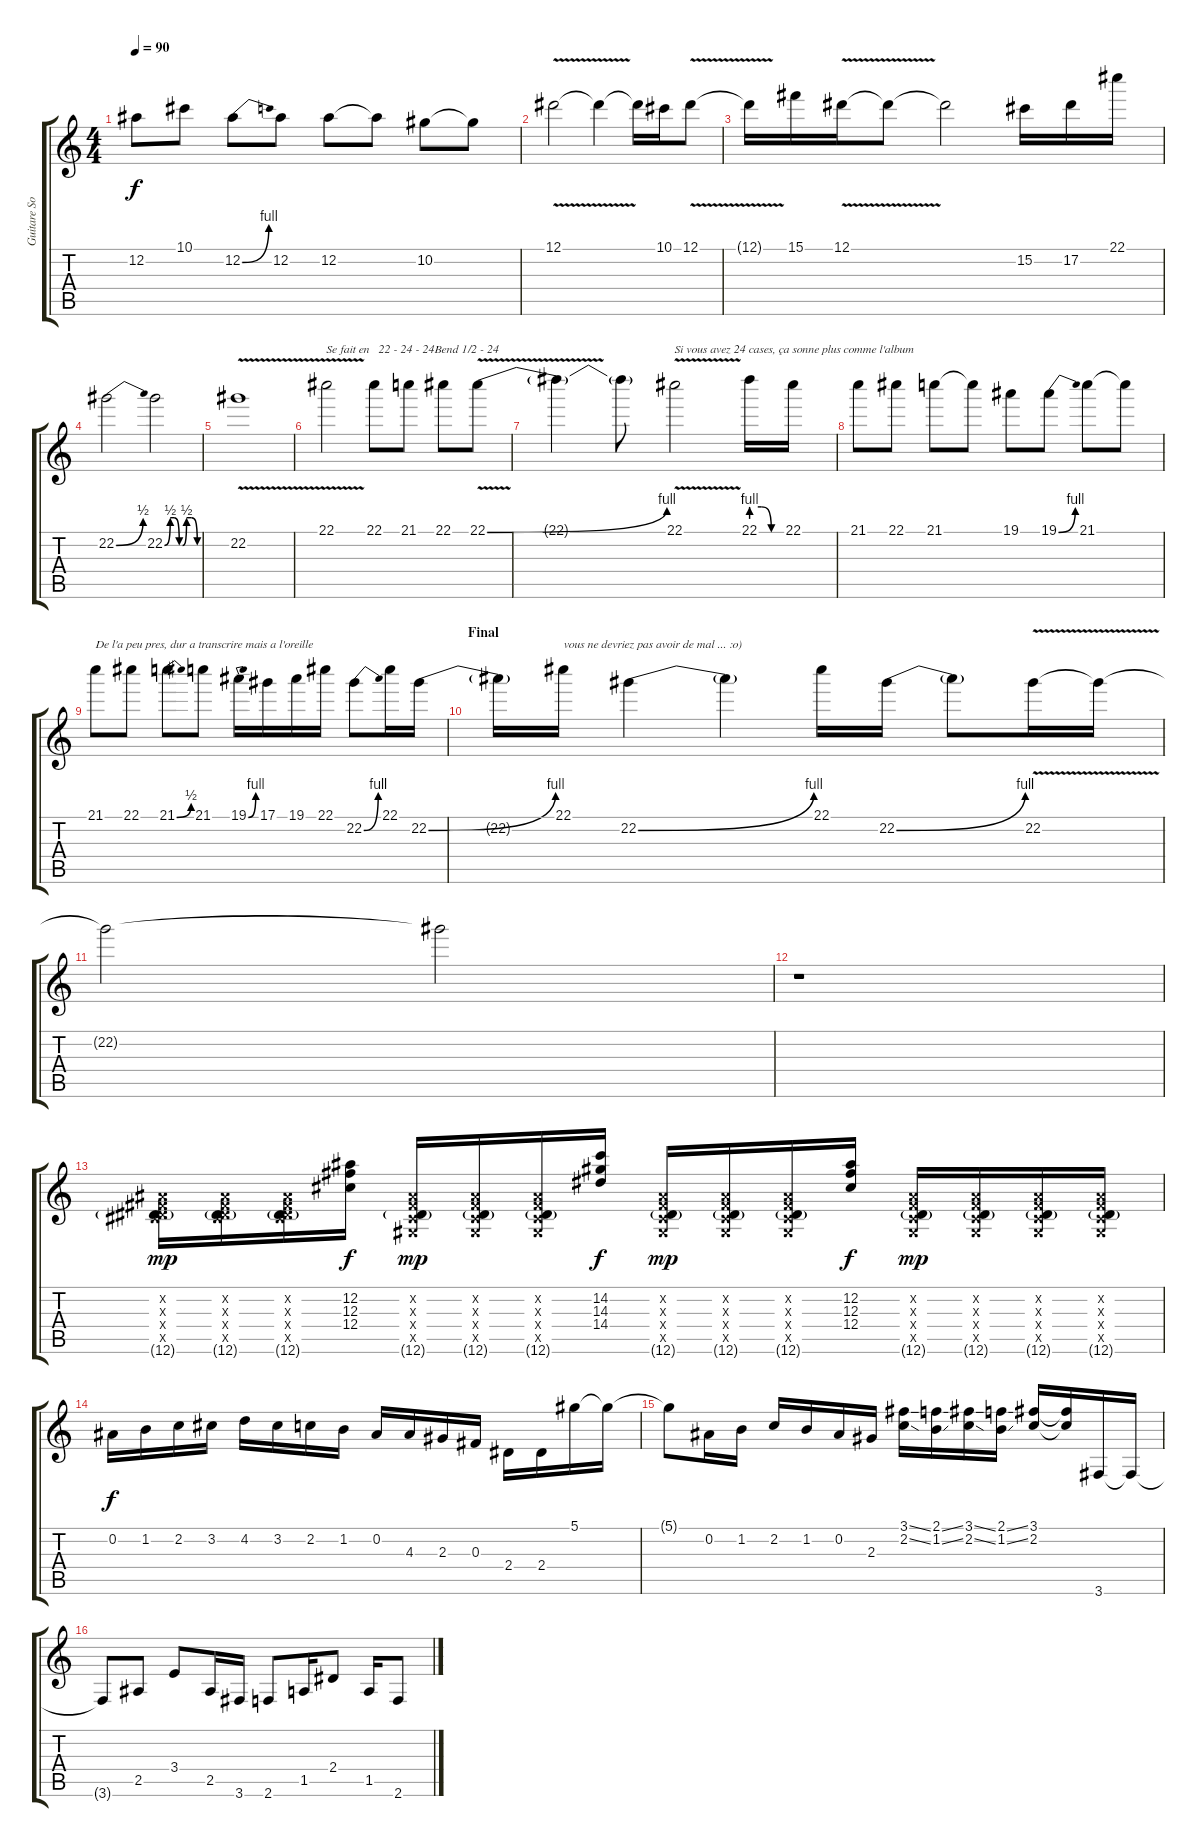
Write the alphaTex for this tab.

\track ("Guitare Solo" "Guitare So") {instrument overdrivenguitar}
\staff {score tabs}
\tuning (Eb4 Bb3 Gb3 Db3 Ab2 Eb2) {hide}
\ts (4 4)
\tempo 90
\clef g2
\ks c
12.2{t}.8{dy f} 10.1.8 12.2{be (bend 0 0 60 4)}.8 12.2.8 12.2.8 12.2{t}.8 10.2.8 10.2{t}.8 |
12.1{v}.2 12.1{t}.4 12.1{t}.16 10.1.16 12.1{v}.8 |
12.1{t}.16 15.1.16 12.1{v}.16 12.1{t}.8 12.1{t}.2 15.2.16 17.2.16 22.1.16 |
22.2{be (bend 0 0 60 2)}.2 22.2{be (custom 0 0 10 2 17 2 26 0 32 0 39 2 48 2 58 0 60 0)}.2 |
22.2{v}.1 |
22.1{v}.2{txt "Se fait en   22 - 24 - 24Bend 1/2 - 24"} 22.1.8 21.1.8 22.1.8 22.1{be (bend 0 0 60 4) v}.8 |
22.1{t}.4 22.1{t}.8 22.1{v}.2{txt "Si vous avez 24 cases, ça sonne plus comme l'album"} 22.1{be (custom 0 4 20 4 40 0 60 0)}.16 22.1.16 |
21.1.8 22.1.8 21.1.8 21.1{t}.8 19.1.8 19.1{be (bend 0 0 60 4)}.8 21.1.8 21.1{t}.8 |
21.1.8{txt "De l'a peu pres, dur a transcrire mais a l'oreille"} 22.1.8 21.1{be (bend 0 0 60 2)}.8 21.1.8 19.1{be (bend 0 0 60 4)}.16 17.1.16 19.1.16 22.1.16 22.2{be (bend 0 0 60 4)}.8 22.1.16 22.2{be (bend 0 0 60 4)}.16 |
\section ("" "Final")
22.2{t}.16 22.1.16{txt "vous ne devriez pas avoir de mal ... :o)"} 22.2{be (bend 0 0 60 4)}.4 22.2{t}.4 22.1.16 22.2{be (bend 0 0 60 4)}.16 22.2{t}.8 22.2{v}.16 22.2{t}.16 |
22.2{t}.2 22.2{t}.2 |
r.1 |
(0.2{x} 0.3{x} 0.4{x} 7.5{x} 12.6{g}).16{dy mp} (0.2{x} 0.3{x} 0.4{x} 7.5{x} 12.6{g}).16 (0.2{x} 0.3{x} 0.4{x} 7.5{x} 12.6{g}).16 (12.2 12.3 12.4).16{dy f} (0.2{x} 0.3{x} 0.4{x} 0.5{x} 12.6{g}).16{dy mp} (0.2{x} 0.3{x} 0.4{x} 0.5{x} 12.6{g}).16 (0.2{x} 0.3{x} 0.4{x} 0.5{x} 12.6{g}).16 (14.2 14.3 14.4).16{dy f} (0.2{x} 0.3{x} 0.4{x} 0.5{x} 12.6{g}).16{dy mp} (0.2{x} 0.3{x} 0.4{x} 0.5{x} 12.6{g}).16 (0.2{x} 0.3{x} 0.4{x} 0.5{x} 12.6{g}).16 (12.2 12.3 12.4).16{dy f} (0.2{x} 0.3{x} 0.4{x} 0.5{x} 12.6{g}).16{dy mp} (0.2{x} 0.3{x} 0.4{x} 0.5{x} 12.6{g}).16 (0.2{x} 0.3{x} 0.4{x} 0.5{x} 12.6{g}).16 (0.2{x} 0.3{x} 0.4{x} 0.5{x} 12.6{g}).16 |
0.2.16{dy f} 1.2.16 2.2.16 3.2.16 4.2.16 3.2.16 2.2.16 1.2.16 0.2.16 4.3.16 2.3.16 0.3.16 2.4.16 2.4.16 5.1.16 5.1{t}.16 |
5.1{t}.8 0.2.16 1.2.16 2.2.16 1.2.16 0.2.16 2.3.16 (3.1{ss} 2.2{ss}).16 (2.1{ss} 1.2{ss}).16 (3.1{ss} 2.2{ss}).16 (2.1{ss} 1.2{ss}).16 (3.1 2.2).16 (3.1{t} 2.2{t}).16 3.6.16 3.6{t}.16 |
3.6{t}.8 2.5.8 3.4.8 2.5.16 3.6.16 2.6.8 1.5.16 2.4.8 1.5.16 2.6.8
